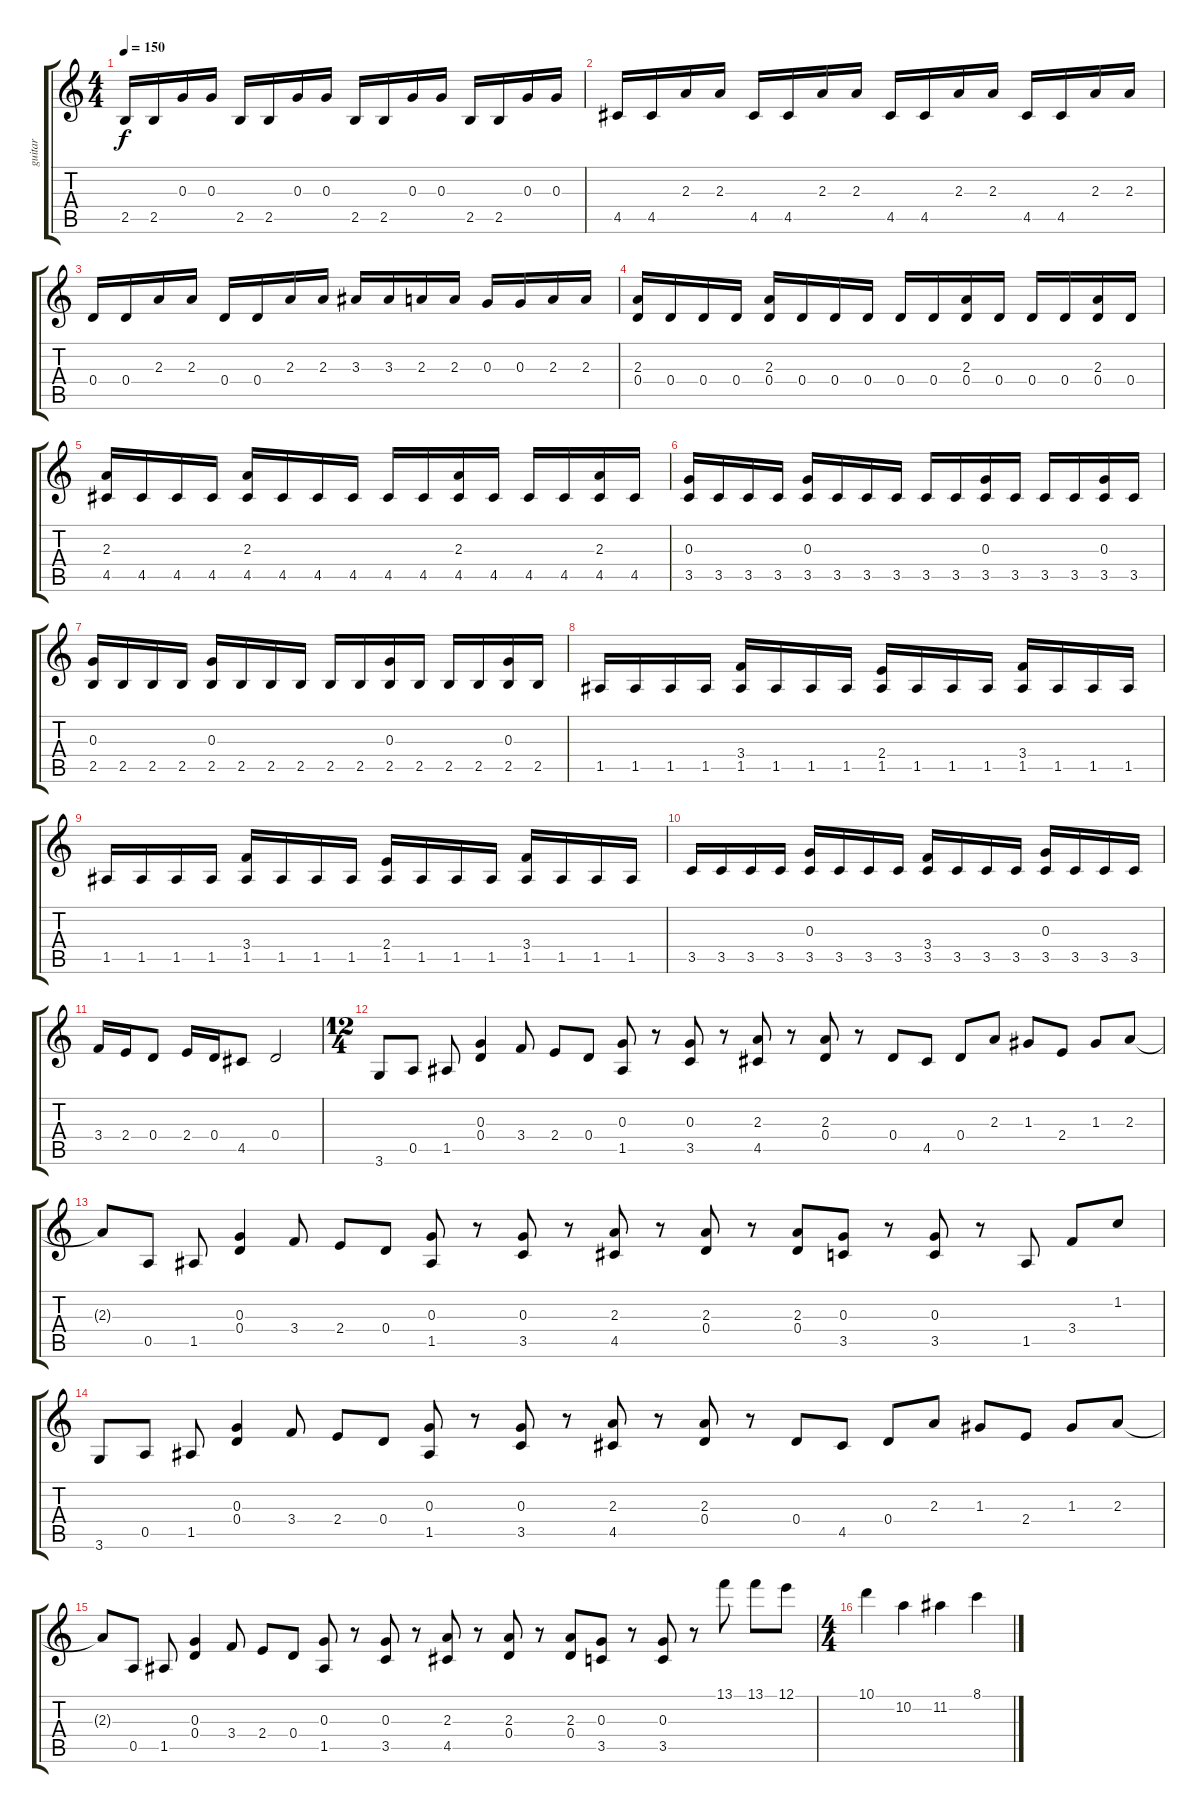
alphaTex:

\track ("guitar" "guitar") {instrument distortionguitar}
\staff {score tabs}
\tuning (E4 B3 G3 D3 A2 E2) {hide}
\ts (4 4)
\tempo 150
\clef g2
\ks c
2.5.16{dy f} 2.5.16 0.3.16 0.3.16 2.5.16 2.5.16 0.3.16 0.3.16 2.5.16 2.5.16 0.3.16 0.3.16 2.5.16 2.5.16 0.3.16 0.3.16 |
4.5.16 4.5.16 2.3.16 2.3.16 4.5.16 4.5.16 2.3.16 2.3.16 4.5.16 4.5.16 2.3.16 2.3.16 4.5.16 4.5.16 2.3.16 2.3.16 |
0.4.16 0.4.16 2.3.16 2.3.16 0.4.16 0.4.16 2.3.16 2.3.16 3.3.16 3.3.16 2.3.16 2.3.16 0.3.16 0.3.16 2.3.16 2.3.16 |
(2.3 0.4).16 0.4.16 0.4.16 0.4.16 (2.3 0.4).16 0.4.16 0.4.16 0.4.16 0.4.16 0.4.16 (2.3 0.4).16 0.4.16 0.4.16 0.4.16 (2.3 0.4).16 0.4.16 |
(2.3 4.5).16 4.5.16 4.5.16 4.5.16 (2.3 4.5).16 4.5.16 4.5.16 4.5.16 4.5.16 4.5.16 (2.3 4.5).16 4.5.16 4.5.16 4.5.16 (2.3 4.5).16 4.5.16 |
(0.3 3.5).16 3.5.16 3.5.16 3.5.16 (0.3 3.5).16 3.5.16 3.5.16 3.5.16 3.5.16 3.5.16 (0.3 3.5).16 3.5.16 3.5.16 3.5.16 (0.3 3.5).16 3.5.16 |
(0.3 2.5).16 2.5.16 2.5.16 2.5.16 (0.3 2.5).16 2.5.16 2.5.16 2.5.16 2.5.16 2.5.16 (0.3 2.5).16 2.5.16 2.5.16 2.5.16 (0.3 2.5).16 2.5.16 |
1.5.16 1.5.16 1.5.16 1.5.16 (3.4 1.5).16 1.5.16 1.5.16 1.5.16 (2.4 1.5).16 1.5.16 1.5.16 1.5.16 (3.4 1.5).16 1.5.16 1.5.16 1.5.16 |
1.5.16 1.5.16 1.5.16 1.5.16 (3.4 1.5).16 1.5.16 1.5.16 1.5.16 (2.4 1.5).16 1.5.16 1.5.16 1.5.16 (3.4 1.5).16 1.5.16 1.5.16 1.5.16 |
3.5.16 3.5.16 3.5.16 3.5.16 (0.3 3.5).16 3.5.16 3.5.16 3.5.16 (3.4 3.5).16 3.5.16 3.5.16 3.5.16 (0.3 3.5).16 3.5.16 3.5.16 3.5.16 |
3.4.16 2.4.16 0.4.8 2.4.16 0.4.16 4.5.8 0.4.2 |
\ts (12 4)
3.6.8 0.5.8 1.5.8 (0.3 0.4).4 3.4.8 2.4.8 0.4.8 (0.3 1.5).8 r.8 (0.3 3.5).8 r.8 (2.3 4.5).8 r.8 (2.3 0.4).8 r.8 0.4.8 4.5.8 0.4.8 2.3.8 1.3.8 2.4.8 1.3.8 2.3.8 |
2.3{t}.8 0.5.8 1.5.8 (0.3 0.4).4 3.4.8 2.4.8 0.4.8 (0.3 1.5).8 r.8 (0.3 3.5).8 r.8 (2.3 4.5).8 r.8 (2.3 0.4).8 r.8 (2.3 0.4).8 (0.3 3.5).8 r.8 (0.3 3.5).8 r.8 1.5.8 3.4.8 1.2.8 |
3.6.8 0.5.8 1.5.8 (0.3 0.4).4 3.4.8 2.4.8 0.4.8 (0.3 1.5).8 r.8 (0.3 3.5).8 r.8 (2.3 4.5).8 r.8 (2.3 0.4).8 r.8 0.4.8 4.5.8 0.4.8 2.3.8 1.3.8 2.4.8 1.3.8 2.3.8 |
2.3{t}.8 0.5.8 1.5.8 (0.3 0.4).4 3.4.8 2.4.8 0.4.8 (0.3 1.5).8 r.8 (0.3 3.5).8 r.8 (2.3 4.5).8 r.8 (2.3 0.4).8 r.8 (2.3 0.4).8 (0.3 3.5).8 r.8 (0.3 3.5).8 r.8 13.1.8 13.1.8 12.1.8 |
\ts (4 4)
10.1.4 10.2.4 11.2.4 8.1.4
